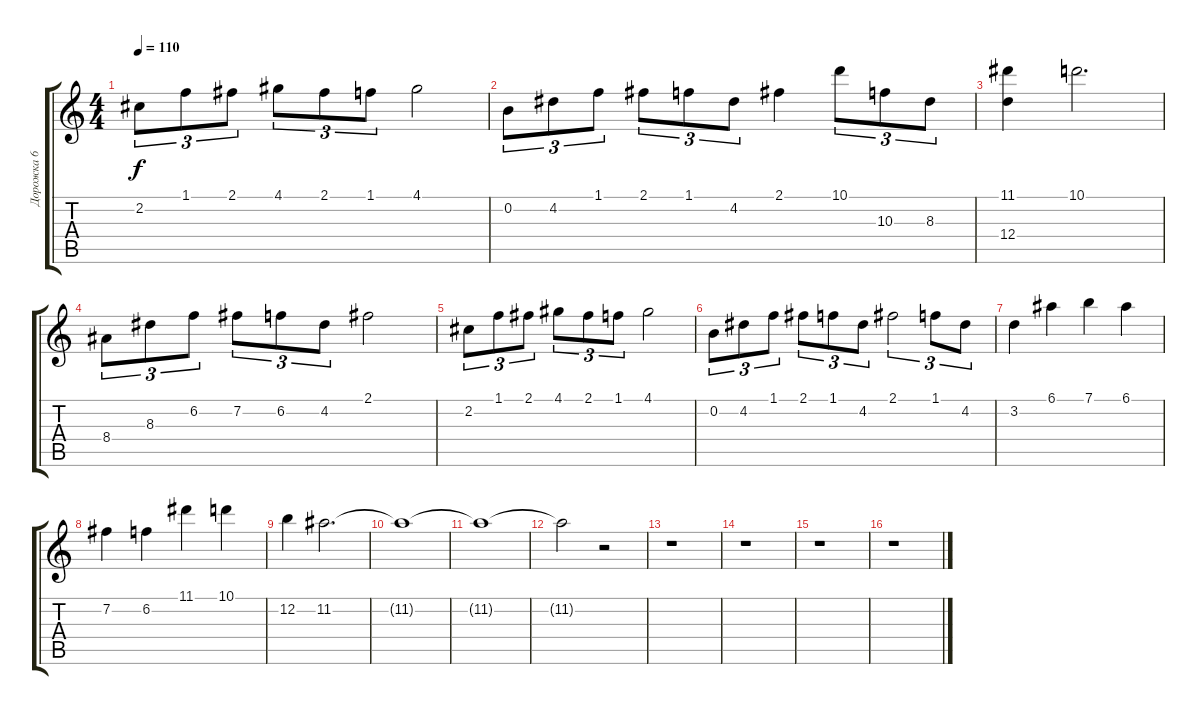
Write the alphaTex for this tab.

\track ("Дорожка 6" "Дорожка 6") {instrument overdrivenguitar}
\staff {score tabs}
\tuning (E4 B3 G3 D3 A2 E2) {hide}
\ts (4 4)
\tempo 110
\clef g2
\ks c
2.2.8{tu (3 2) dy f} 1.1.8{tu (3 2)} 2.1.8{tu (3 2)} 4.1.8{tu (3 2)} 2.1.8{tu (3 2)} 1.1.8{tu (3 2)} 4.1.2 |
0.2.8{tu (3 2)} 4.2.8{tu (3 2)} 1.1.8{tu (3 2)} 2.1.8{tu (3 2)} 1.1.8{tu (3 2)} 4.2.8{tu (3 2)} 2.1.4 10.1.8{tu (3 2)} 10.3.8{tu (3 2)} 8.3.8{tu (3 2)} |
(11.1 12.4).4 10.1.2{d} |
8.4.8{tu (3 2)} 8.3.8{tu (3 2)} 6.2.8{tu (3 2)} 7.2.8{tu (3 2)} 6.2.8{tu (3 2)} 4.2.8{tu (3 2)} 2.1.2 |
2.2.8{tu (3 2)} 1.1.8{tu (3 2)} 2.1.8{tu (3 2)} 4.1.8{tu (3 2)} 2.1.8{tu (3 2)} 1.1.8{tu (3 2)} 4.1.2 |
0.2.8{tu (3 2)} 4.2.8{tu (3 2)} 1.1.8{tu (3 2)} 2.1.8{tu (3 2)} 1.1.8{tu (3 2)} 4.2.8{tu (3 2)} 2.1.2{tu (3 2)} 1.1.8{tu (3 2)} 4.2.8{tu (3 2)} |
3.2.4 6.1.4 7.1.4 6.1.4 |
7.2.4 6.2.4 11.1.4 10.1.4 |
12.2.4 11.2.2{d} |
11.2{t}.1 |
11.2{t}.1 |
11.2{t}.2 r.2 |
r.1 |
r.1 |
r.1 |
r.1
